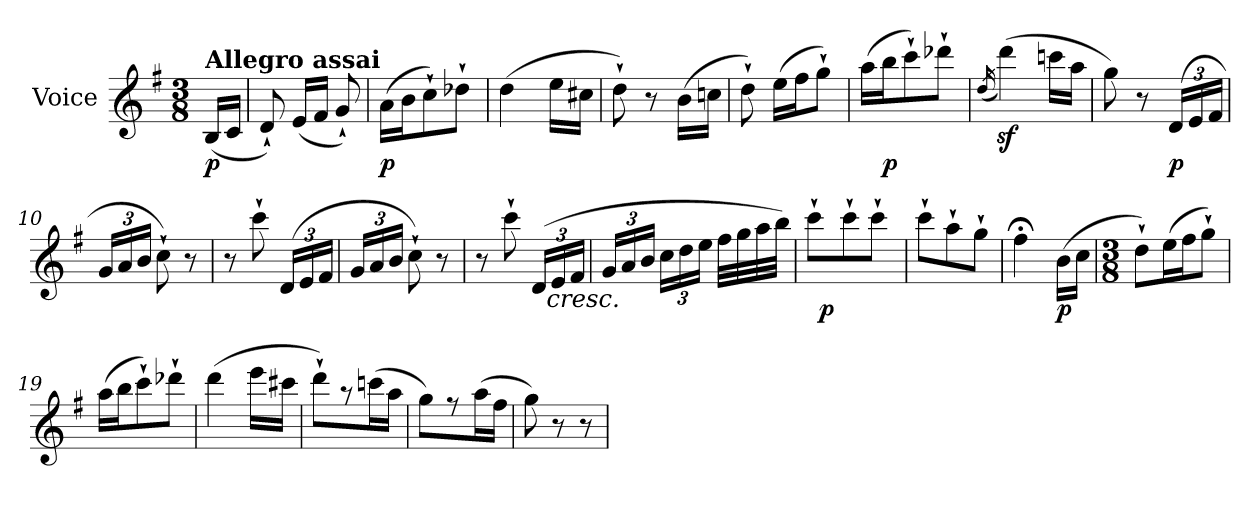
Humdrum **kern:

**kern	**dynam
*part1	*part1
*staff1	*staff1
*I"Voice	*
*clefG2	*
*k[f#]	*
*G:	*
*M3/8	*
=1	=1
!LO:TX:a:B:t=Allegro assai	!
!	!LO:DY:b
(<16B/LL	p
16c/JJ	.
=2	=2
8d`</)	.
(<16e/LL	.
16f#/JJ	.
8g`</)	.
=3	=3
!	!LO:DY:b
(>16a\LL	p
16b\J	.
8cc`>\)	.
8dd-X`>i\J	.
=4	=4
(>4dd\	.
16ee\LL	.
16cc#X\JJ	.
=5	=5
8dd`>\)	.
8r	.
(>16b\LL	.
16ccn\JJ	.
=6	=6
8dd`>\)	.
(>16ee\LL	.
16ff#\J	.
8gg`>\J)	.
!!LO:LB:g=z
=7	=7
(>16aa\LL	.
!	!LO:DY:b
16bb\J	p
8ccc`>\)	.
8ddd-X`>i\J	.
=8	=8
(<16qdd/	.
(>4dddz<\)	.
16cccn\LL	.
16aa\JJ	.
=9	=9
8gg\)	.
8r	.
*Xbrackettup	*
!	!LO:DY:b
(>24d/LL	p
24e/	.
24f#/JJ	.
=10	=10
*brackettup	*
24g/LL	.
24a/	.
24b/JJ	.
8cc`>\)	.
8r	.
=11	=11
8r	.
8ccc`>\	.
(>24d/LL	.
24e/	.
24f#/JJ	.
=12	=12
24g/LL	.
24a/	.
24b/JJ	.
8cc`>\)	.
8r	.
!!LO:LB:g=z
=13	=13
8r	.
8ccc`>\	.
*Xbrackettup	*
(>24d/LL	.
!LO:TX:b:i:t=cresc.	!
24e/	.
24f#/JJ	.
=14	=14
*brackettup	*
24g/LL	.
24a/	.
24b/JJ	.
24cc\LL	.
24dd\	.
24ee\JJ	.
32ff#\LLL	.
32gg\	.
32aa\	.
32bb\JJJ)	.
=15	=15
*^	*
8ccc`>\L	32ryy	.
!	!	!LO:DY:b
.	4ryy	p
8ccc`>\	.	.
8ccc`>\J	.	.
.	16.ryy	.
*v	*v	*
=16	=16
8ccc`>\L	.
8aa`>\	.
8gg`>\J	.
=17	=17
4ff#;<\	.
!	!LO:DY:b
(>16b\LL	p
16cc\JJ	.
!!LO:LB:g=z
=18	=18
*M3/8	*
8dd`>\L)	.
(>16ee\L	.
16ff#\J	.
8gg`>\J)	.
=19	=19
(>16aa\LL	.
16bb\J	.
8ccc`>\)	.
8ddd-X`>i\J	.
=20	=20
(>4ddd\	.
16eee\LL	.
16ccc#X\JJ	.
=21	=21
8ddd`>\L)	.
8r	.
(>16cccn\L	.
16aa\JJ	.
=22	=22
8gg\L)	.
8r	.
(>16aa\L	.
16ff#\JJ	.
=23	=23
8gg\)	.
8r	.
8r	.
=	=
*-	*-
